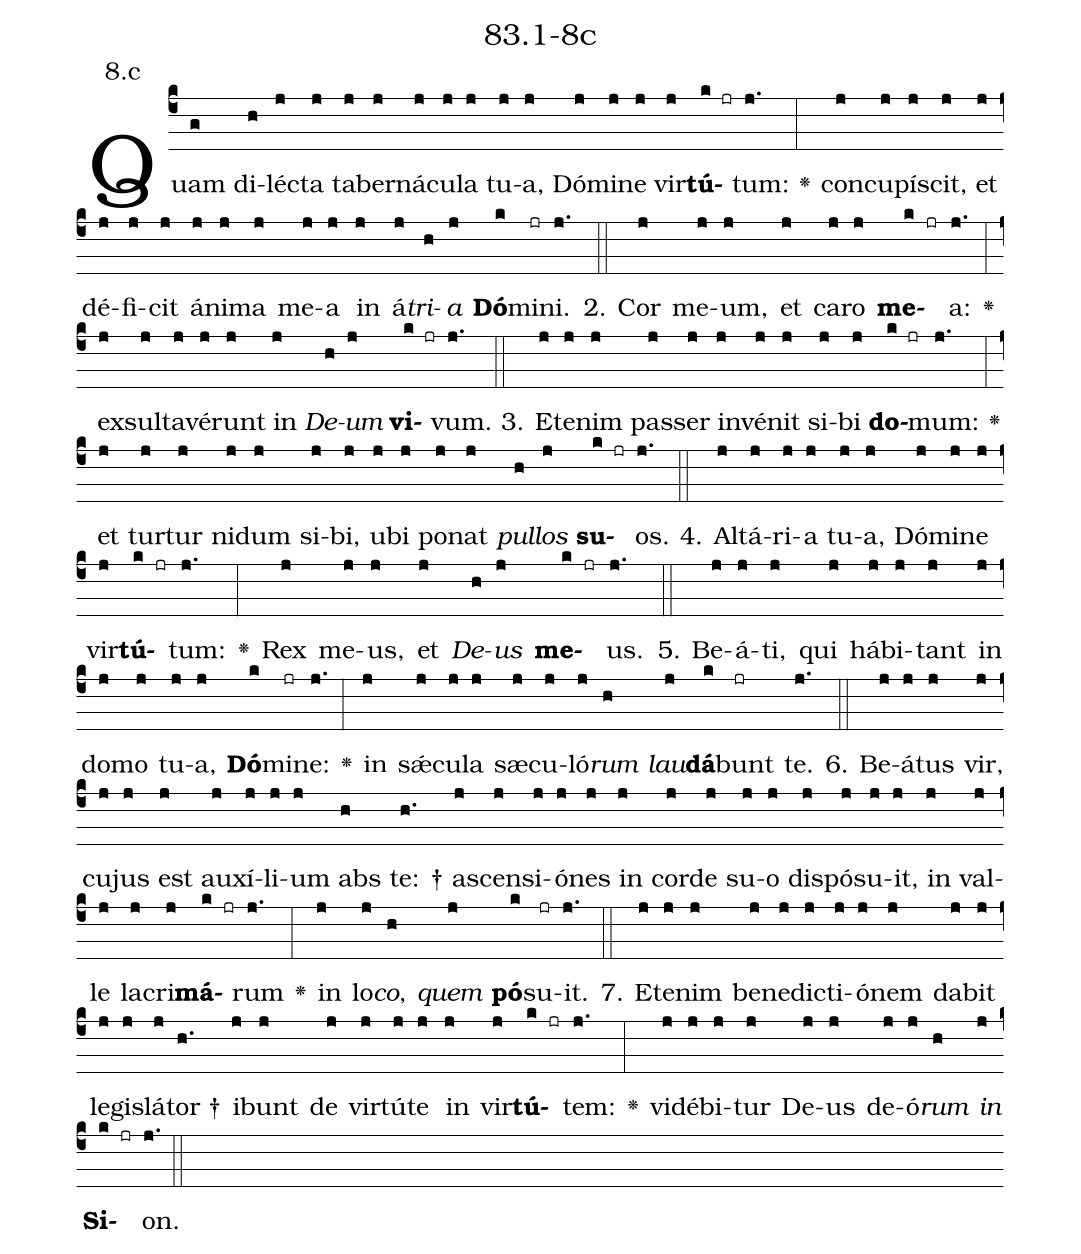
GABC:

name: 83.1-8c;
annotation: 8.c;
%%
(c4)Quam(g) di(h)léc(j)ta(j) ta(j)ber(j)ná(j)cu(j)la(j) tu(j)a,(j) Dó(j)mi(j)ne(j) vir(j)<b>tú</b>(k jr)tum:(j.) <v>\greheightstar</v>(:) con(j)cu(j)pí(j)scit,(j) et(j) dé(j)fi(j)cit(j) á(j)ni(j)ma(j) me(j)a(j) in(j) á(j)<i>tri</i>(h)<i>a</i>(j) <b>Dó</b>(k)mi(jr)ni.(j.) (::)
2. Cor(j) me(j)um,(j) et(j) ca(j)ro(j) <b>me</b>(k jr)a:(j.) <v>\greheightstar</v>(:) ex(j)sul(j)ta(j)vé(j)runt(j) in(j) <i>De</i>(h)<i>um</i>(j) <b>vi</b>(k jr)vum.(j.) (::)
3. Et(j)e(j)nim(j) pas(j)ser(j) in(j)vé(j)nit(j) si(j)bi(j) <b>do</b>(k jr)mum:(j.) <v>\greheightstar</v>(:) et(j) tur(j)tur(j) ni(j)dum(j) si(j)bi,(j) u(j)bi(j) po(j)nat(j) <i>pul</i>(h)<i>los</i>(j) <b>su</b>(k jr)os.(j.) (::)
4. Al(j)tá(j)ri(j)a(j) tu(j)a,(j) Dó(j)mi(j)ne(j) vir(j)<b>tú</b>(k jr)tum:(j.) <v>\greheightstar</v>(:) Rex(j) me(j)us,(j) et(j) <i>De</i>(h)<i>us</i>(j) <b>me</b>(k jr)us.(j.) (::)
5. Be(j)á(j)ti,(j) qui(j) há(j)bi(j)tant(j) in(j) do(j)mo(j) tu(j)a,(j) <b>Dó</b>(k)mi(jr)ne:(j.) <v>\greheightstar</v>(:) in(j) sǽ(j)cu(j)la(j) sæ(j)cu(j)ló(j)<i>rum</i>(h) <i>lau</i>(j)<b>dá</b>(k)bunt(jr) te.(j.) (::)
6. Be(j)á(j)tus(j) vir,(j) cu(j)jus(j) est(j) au(j)xí(j)li(j)um(j) abs(h) te: †(h.) a(j)scen(j)si(j)ó(j)nes(j) in(j) cor(j)de(j) su(j)o(j) dis(j)pó(j)su(j)it,(j) in(j) val(j)le(j) la(j)cri(j)<b>má</b>(k jr)rum(j.) <v>\greheightstar</v>(:) in(j) lo(j)<i>co</i>,(h) <i>quem</i>(j) <b>pó</b>(k)su(jr)it.(j.) (::)
7. Et(j)e(j)nim(j) be(j)ne(j)dic(j)ti(j)ó(j)nem(j) da(j)bit(j) le(j)gis(j)lá(j)tor †(h.) i(j)bunt(j) de(j) vir(j)tú(j)te(j) in(j) vir(j)<b>tú</b>(k jr)tem:(j.) <v>\greheightstar</v>(:) vi(j)dé(j)bi(j)tur(j) De(j)us(j) de(j)ó(j)<i>rum</i>(h) <i>in</i>(j) <b>Si</b>(k jr)on.(j.) (::)
